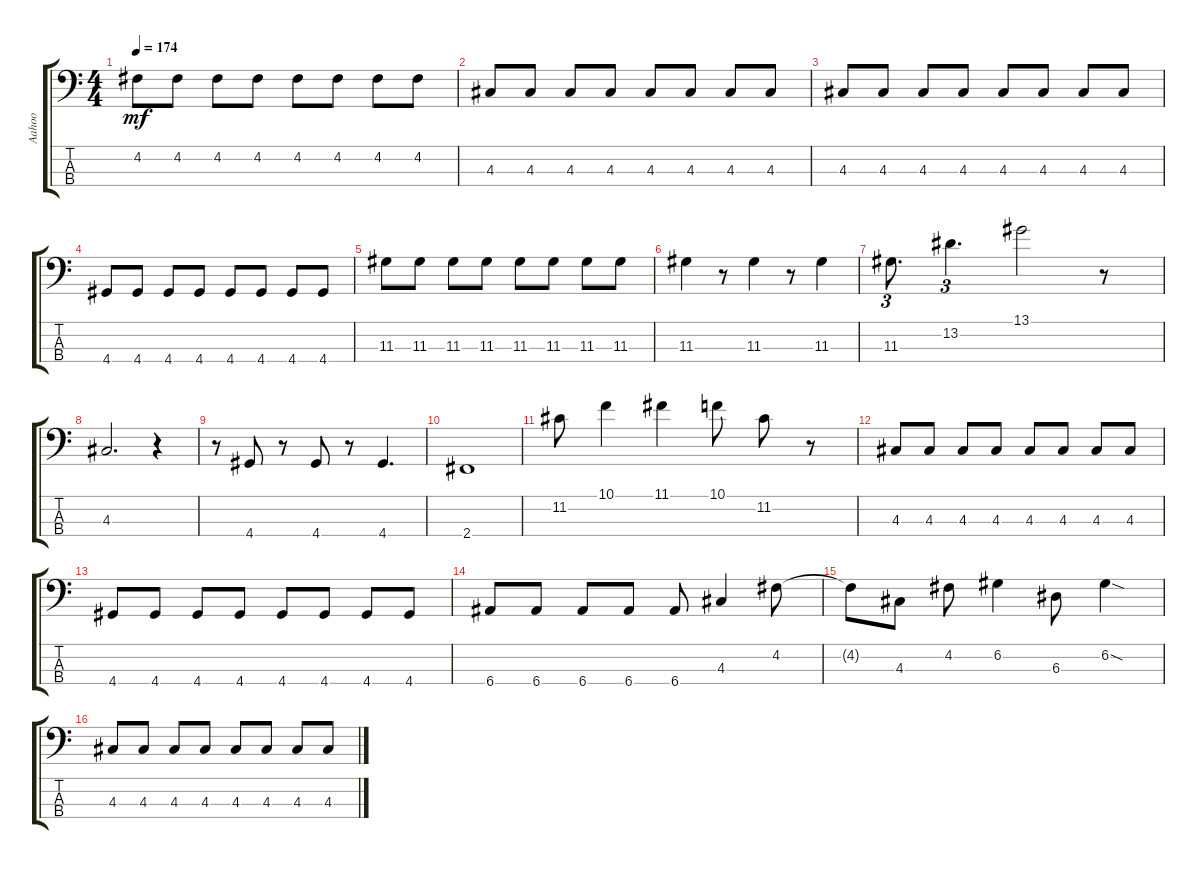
\track ("Aahoo" "Aahoo") {instrument electricbassfinger}
\staff {score tabs}
\tuning (G2 D2 A1 E1) {hide}
\ts (4 4)
\tempo 174
\clef f4
\ks c
4.2.8{dy mf} 4.2.8 4.2.8 4.2.8 4.2.8 4.2.8 4.2.8 4.2.8 |
4.3.8 4.3.8 4.3.8 4.3.8 4.3.8 4.3.8 4.3.8 4.3.8 |
4.3.8 4.3.8 4.3.8 4.3.8 4.3.8 4.3.8 4.3.8 4.3.8 |
4.4.8 4.4.8 4.4.8 4.4.8 4.4.8 4.4.8 4.4.8 4.4.8 |
11.3.8 11.3.8 11.3.8 11.3.8 11.3.8 11.3.8 11.3.8 11.3.8 |
11.3.4 r.8 11.3.4 r.8 11.3.4 |
11.3.8{d tu (3 2)} 13.2.4{d tu (3 2)} 13.1.2 r.8 |
4.3.2{d} r.4 |
r.8 4.4.8 r.8 4.4.8 r.8 4.4.4{d} |
2.4.1 |
11.2.8 10.1.4 11.1.4 10.1.8 11.2.8 r.8 |
4.3.8 4.3.8 4.3.8 4.3.8 4.3.8 4.3.8 4.3.8 4.3.8 |
4.4.8 4.4.8 4.4.8 4.4.8 4.4.8 4.4.8 4.4.8 4.4.8 |
6.4.8 6.4.8 6.4.8 6.4.8 6.4.8 4.3.4 4.2.8 |
4.2{t}.8 4.3.8 4.2.8 6.2.4 6.3.8 6.2{sod}.4 |
4.3.8 4.3.8 4.3.8 4.3.8 4.3.8 4.3.8 4.3.8 4.3.8
